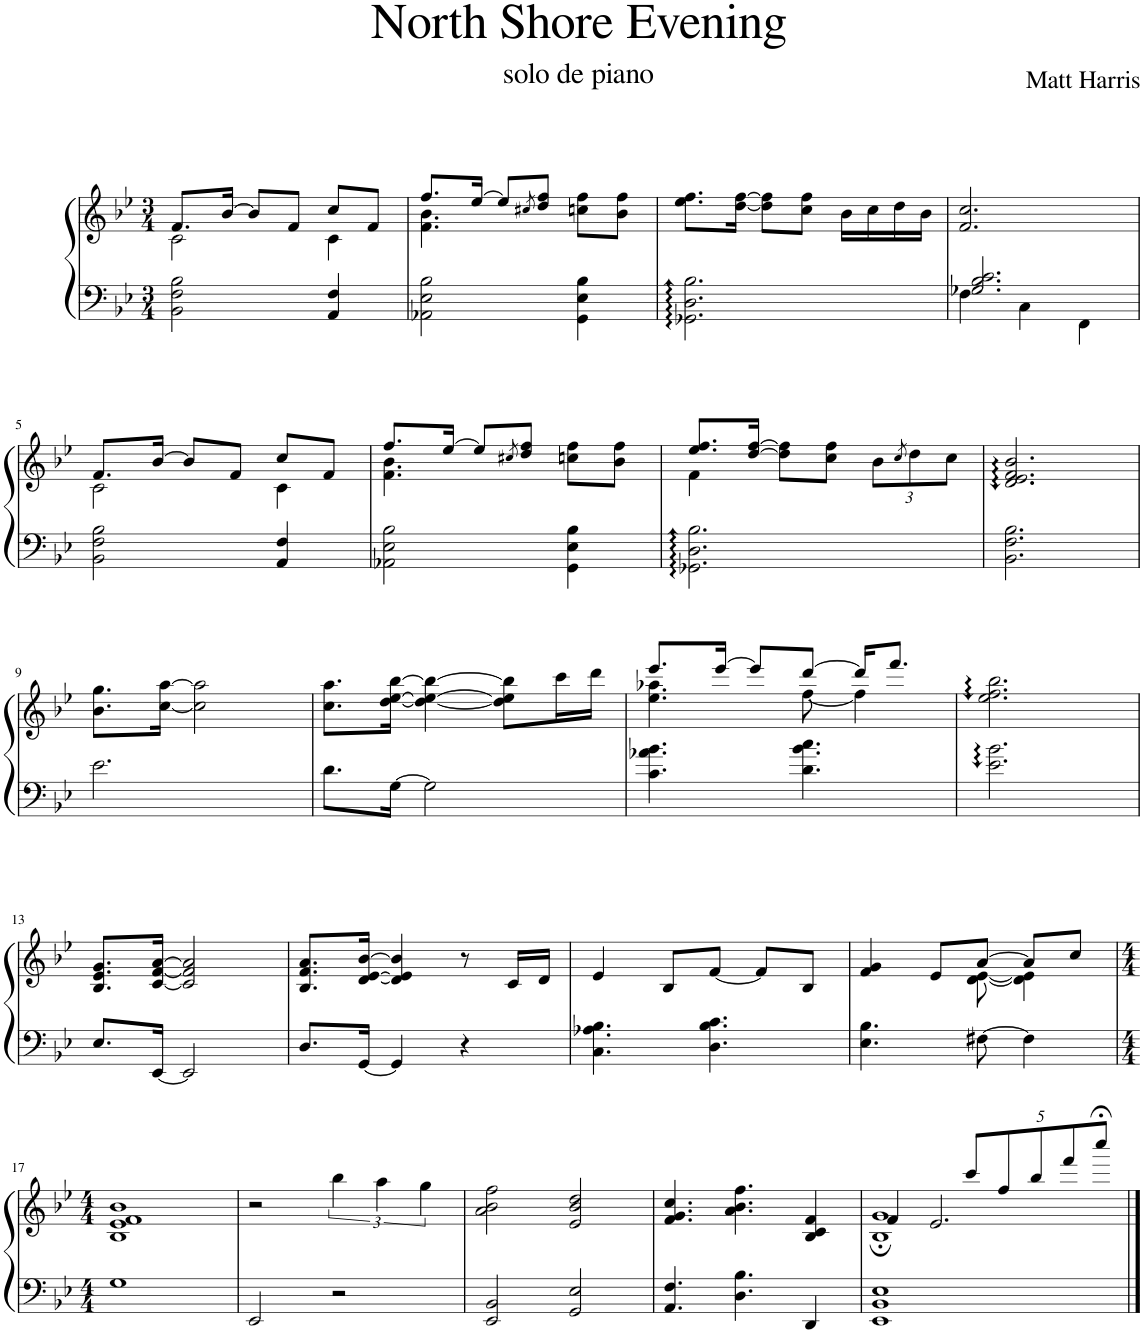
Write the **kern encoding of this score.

**kern	**kern
*part1	*part1
*staff2	*staff1
*I"Piano	*
*I'Pno	*
*clefF4	*clefG2
*k[b-e-]	*k[b-e-]
*M3/4	*M3/4
=1	=1
*	*^
2BB-\ 2F\ 2B-\	8.f/L	2c\
.	[16b-/Jk	.
.	8b-/L]	.
.	8f/J	.
4AA/ 4F/	8cc/L	4c\
.	8f/J	.
=2	=2	=2
2AA-X\ 2E-\ 2B-\	8.ff/L	4.f\ 4.b-\
.	[16ee-/Jk	.
.	8ee-/L]	.
.	8qcc#X/	.
.	8dd/ 8ff/J	8ryy
4GG\ 4E-\ 4B-\	8ccn\ 8ff\L	4ryy
.	8b-\ 8ff\J	.
=3	=3	=3
2.GG-X\:: 2.D\:: 2.B-\::	8.ee-\ 8.ff\L	4ryy
.	[16dd\ [16ff\Jk	.
.	8dd\] 8ff\]L	2ryy
.	8cc\ 8ff\J	.
.	16b-\LL	.
.	16cc\	.
.	16dd\	.
.	16b-\JJ	.
*	*v	*v
=4	=4
*^	*
2.G-X/ 2.B-/ 2.c/	4F\	2.f/ 2.cc/
.	4C\	.
.	4FF\	.
*v	*v	*
!!LO:LB:g=z
=5	=5
*	*^
2BB-\ 2F\ 2B-\	8.f/L	2c\
.	[16b-/Jk	.
.	8b-/L]	.
.	8f/J	.
4AA/ 4F/	8cc/L	4c\
.	8f/J	.
=6	=6	=6
2AA-X\ 2E-\ 2B-\	8.ff/L	4.f\ 4.b-\
.	[16ee-/Jk	.
.	8ee-/L]	.
.	8qcc#X/	.
.	8dd/ 8ff/J	8ryy
4GG\ 4E-\ 4B-\	8ccn\ 8ff\L	4ryy
.	8b-\ 8ff\J	.
=7	=7	=7
2.GG-X\:: 2.D\:: 2.B-\::	8.ee-/ 8.ff/L	4f\
.	[16dd/ [16ff/Jk	.
.	8dd\] 8ff\]L	2ryy
.	8cc\ 8ff\J	.
*	*Xbrackettup	*
.	12b-\L	.
.	8qcc/	.
.	12dd\	.
.	12cc\J	.
*	*v	*v
=8	=8
2.BB-\ 2.F\ 2.B-\	2.d/:: 2.e-/:: 2.f/:: 2.b-/::
!!LO:LB:g=z
=9	=9
2.e-\	8.b-\ 8.gg\L
.	[16cc\ [16aa\Jk
.	2cc\] 2aa\]
=10	=10
8.d\L	8.cc\ 8.aa\L
[16G\Jk	[16dd\ [16ee-\ [16bb-\Jk
2G\]	4dd\_ 4ee-\_ 4bb-\_
.	8dd\] 8ee-\] 8bb-\]L
.	16ccc\L
.	16ddd\JJ
=11	=11
*	*^
4.c\ 4.a-X\ 4.b-\	8.eee-/L	4.ee-\ 4.aa-X\
.	[16eee-/Jk	.
.	8eee-/L]	.
4.d\ 4.b-\ 4.cc\	[8ddd/J	[8ff\
.	16ddd/KL]	4ff\]
.	8.fff/J	.
*	*v	*v
=12	=12
2.e-\: 2.b-\:	2.ee-\:: 2.ff\:: 2.bb-\::
!!LO:LB:g=z
=13	=13
8.E-/L	8.B-/ 8.e-/ 8.g/L
[16EE-/Jk	[16c/ [16f/ [16a/Jk
2EE-/]	2c/] 2f/] 2a/]
=14	=14
8.D/L	8.B-/ 8.f/ 8.a/L
[16GG/Jk	[16d/ [16e-/ [16b-/Jk
4GG/]	4d/] 4e-/] 4b-/]
4r	8r
.	16c/LL
.	16d/JJ
=15	=15
4.C\ 4.A-X\ 4.B-\	4e-/
.	8B-/L
4.D\ 4.B-\ 4.c\	[8f/J
.	8f/L]
.	8B-/J
=16	=16
*	*^
4.E-\ 4.B-\	4f/ 4g/	4.ryy
.	8e-/L	.
[8F#X\	[8a/J	[8d\ [8e-\
4F#\]	8a/L]	4d\] 4e-\]
.	8cc/J	.
*	*v	*v
!!LO:LB:g=z
=17	=17
*M4/4	*M4/4
1G	1B- 1e- 1f 1b-
=18	=18
2EE-/	2r
*	*brackettup
2r	6bb-\
.	6aa\
.	6gg\
=19	=19
2EE-/ 2BB-/	2a\ 2b-\ 2ff\
2GG/ 2E-/	2e-/ 2b-/ 2dd/
=20	=20
4.AA/ 4.F/	4.f/ 4.g/ 4.cc/
4.D\ 4.B-\	4.a\ 4.b-\ 4.ff\
4DD/	4B-/ 4c/ 4f/
=21	=21
*	*^
*	*	*^
1EE- 1BB- 1E-	4f/	1B-; 1g;	2ryy
.	2.e-/	.	.
*	*	*	*Xbrackettup
.	.	.	10ccc/L
.	.	.	10ff/
.	.	.	10bb-/
.	.	.	10fff/
.	.	.	10cccc;</J
*	*v	*v	*v
==	==
*-	*-
